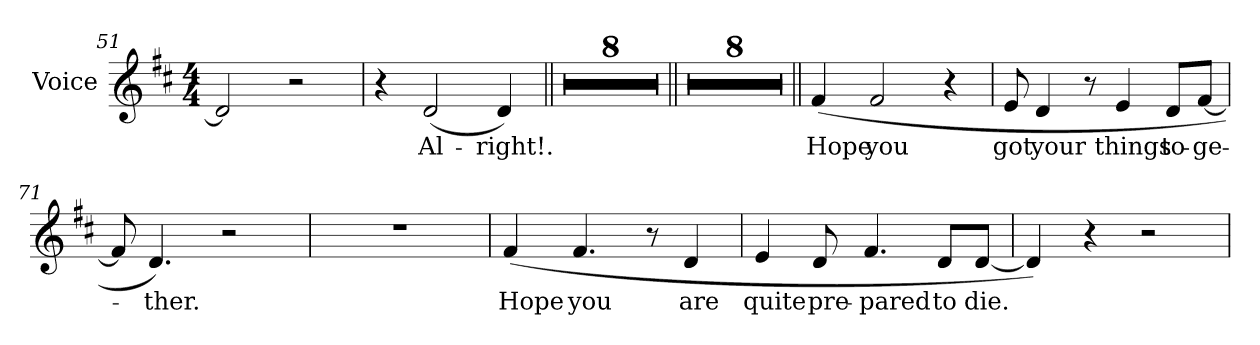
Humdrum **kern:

**kern	**text
*part1	*part1
*staff1	*staff1
*I"Voice	*
*I'Voice	*
*clefG2	*
*k[f#c#]	*
*D:	*
*M4/4	*
=51	=51
2di/]	.
2r	.
!!LO:PB:g=z
=52	=52
4r	.
!	!LO:LY:b:color=#000000
(2di/	Al-
!	!LO:LY:b:color=#000000
4di/)	-right!.
=53||	=53||
1r	.
=54	=54
1r	.
=55	=55
1r	.
=56	=56
1r	.
=57	=57
1r	.
=58	=58
1r	.
=59	=59
1r	.
=60	=60
1r	.
!!LO:LB:g=z
=61||	=61||
1r	.
=62	=62
1r	.
=63	=63
1r	.
=64	=64
1r	.
=65	=65
1r	.
=66	=66
1r	.
=67	=67
1r	.
=68	=68
1r	.
=69||	=69||
!	!LO:LY:b:color=#000000
(4f#i/	Hope
!	!LO:LY:b:color=#000000
2f#i/	you
4r	.
!!LO:LB:g=z
=70	=70
!	!LO:LY:b:color=#000000
8ei/	got
!	!LO:LY:b:color=#000000
4di/	your
8r	.
!	!LO:LY:b:color=#000000
4ei/	things
!	!LO:LY:b:color=#000000
8di/L	to-
!	!LO:LY:b:color=#000000
[8f#i/J	-ge-
=71	=71
8f#i/]	.
!	!LO:LY:b:color=#000000
4.di/)	-ther.
2r	.
=72	=72
1r	.
=73	=73
!	!LO:LY:b:color=#000000
(4f#i/	Hope
!	!LO:LY:b:color=#000000
4.f#i/	you
8r	.
!	!LO:LY:b:color=#000000
4di/	are
=74	=74
!	!LO:LY:b:color=#000000
4ei/	quite
!	!LO:LY:b:color=#000000
8di/	pre-
!	!LO:LY:b:color=#000000
4.f#i/	-pared
!	!LO:LY:b:color=#000000
8di/L	to
!	!LO:LY:b:color=#000000
[8di/J	die.
!!LO:LB:g=z
=75	=75
4di/])	.
4r	.
2r	.
=	=
*-	*-
